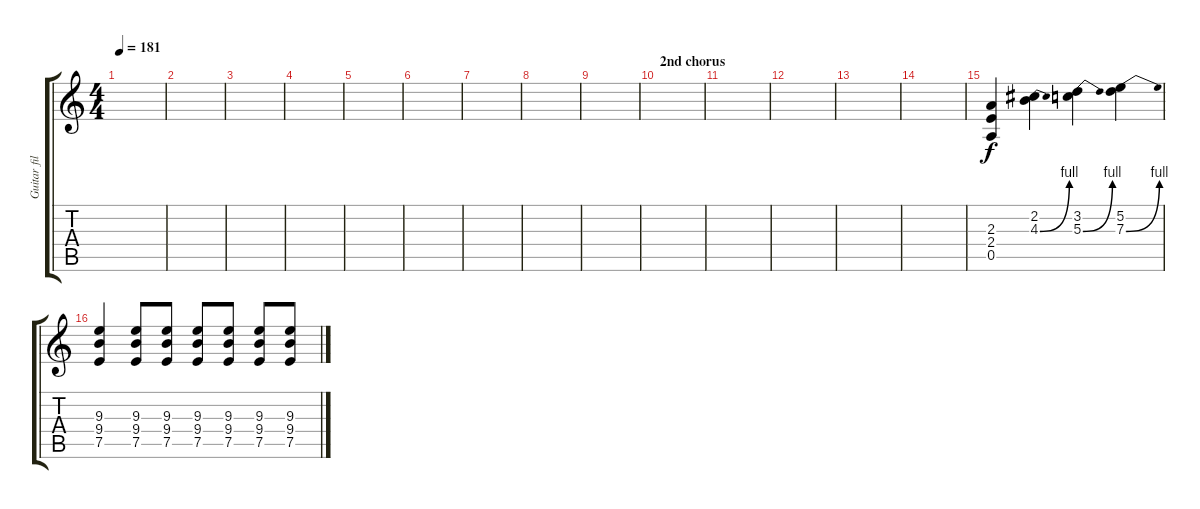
\track ("Guitar fills" "Guitar fil") {instrument distortionguitar}
\staff {score tabs}
\tuning (E4 B3 G3 D3 A2 E2) {hide}
\ts (4 4)
\tempo 181
\clef g2
\ks c
|
|
|
|
|
|
|
|
|
\section ("" "2nd chorus")
|
|
|
|
|
(2.3 2.4 0.5).4 (2.2 4.3{be (bend 0 0 60 4)}).4 (3.2 5.3{be (bend 0 0 60 4)}).4 (5.2 7.3{be (bend 0 0 60 4)}).4 |
(9.3 9.4 7.5).4 (9.3 9.4 7.5).8 (9.3 9.4 7.5).8 (9.3 9.4 7.5).8 (9.3 9.4 7.5).8 (9.3 9.4 7.5).8 (9.3 9.4 7.5).8
